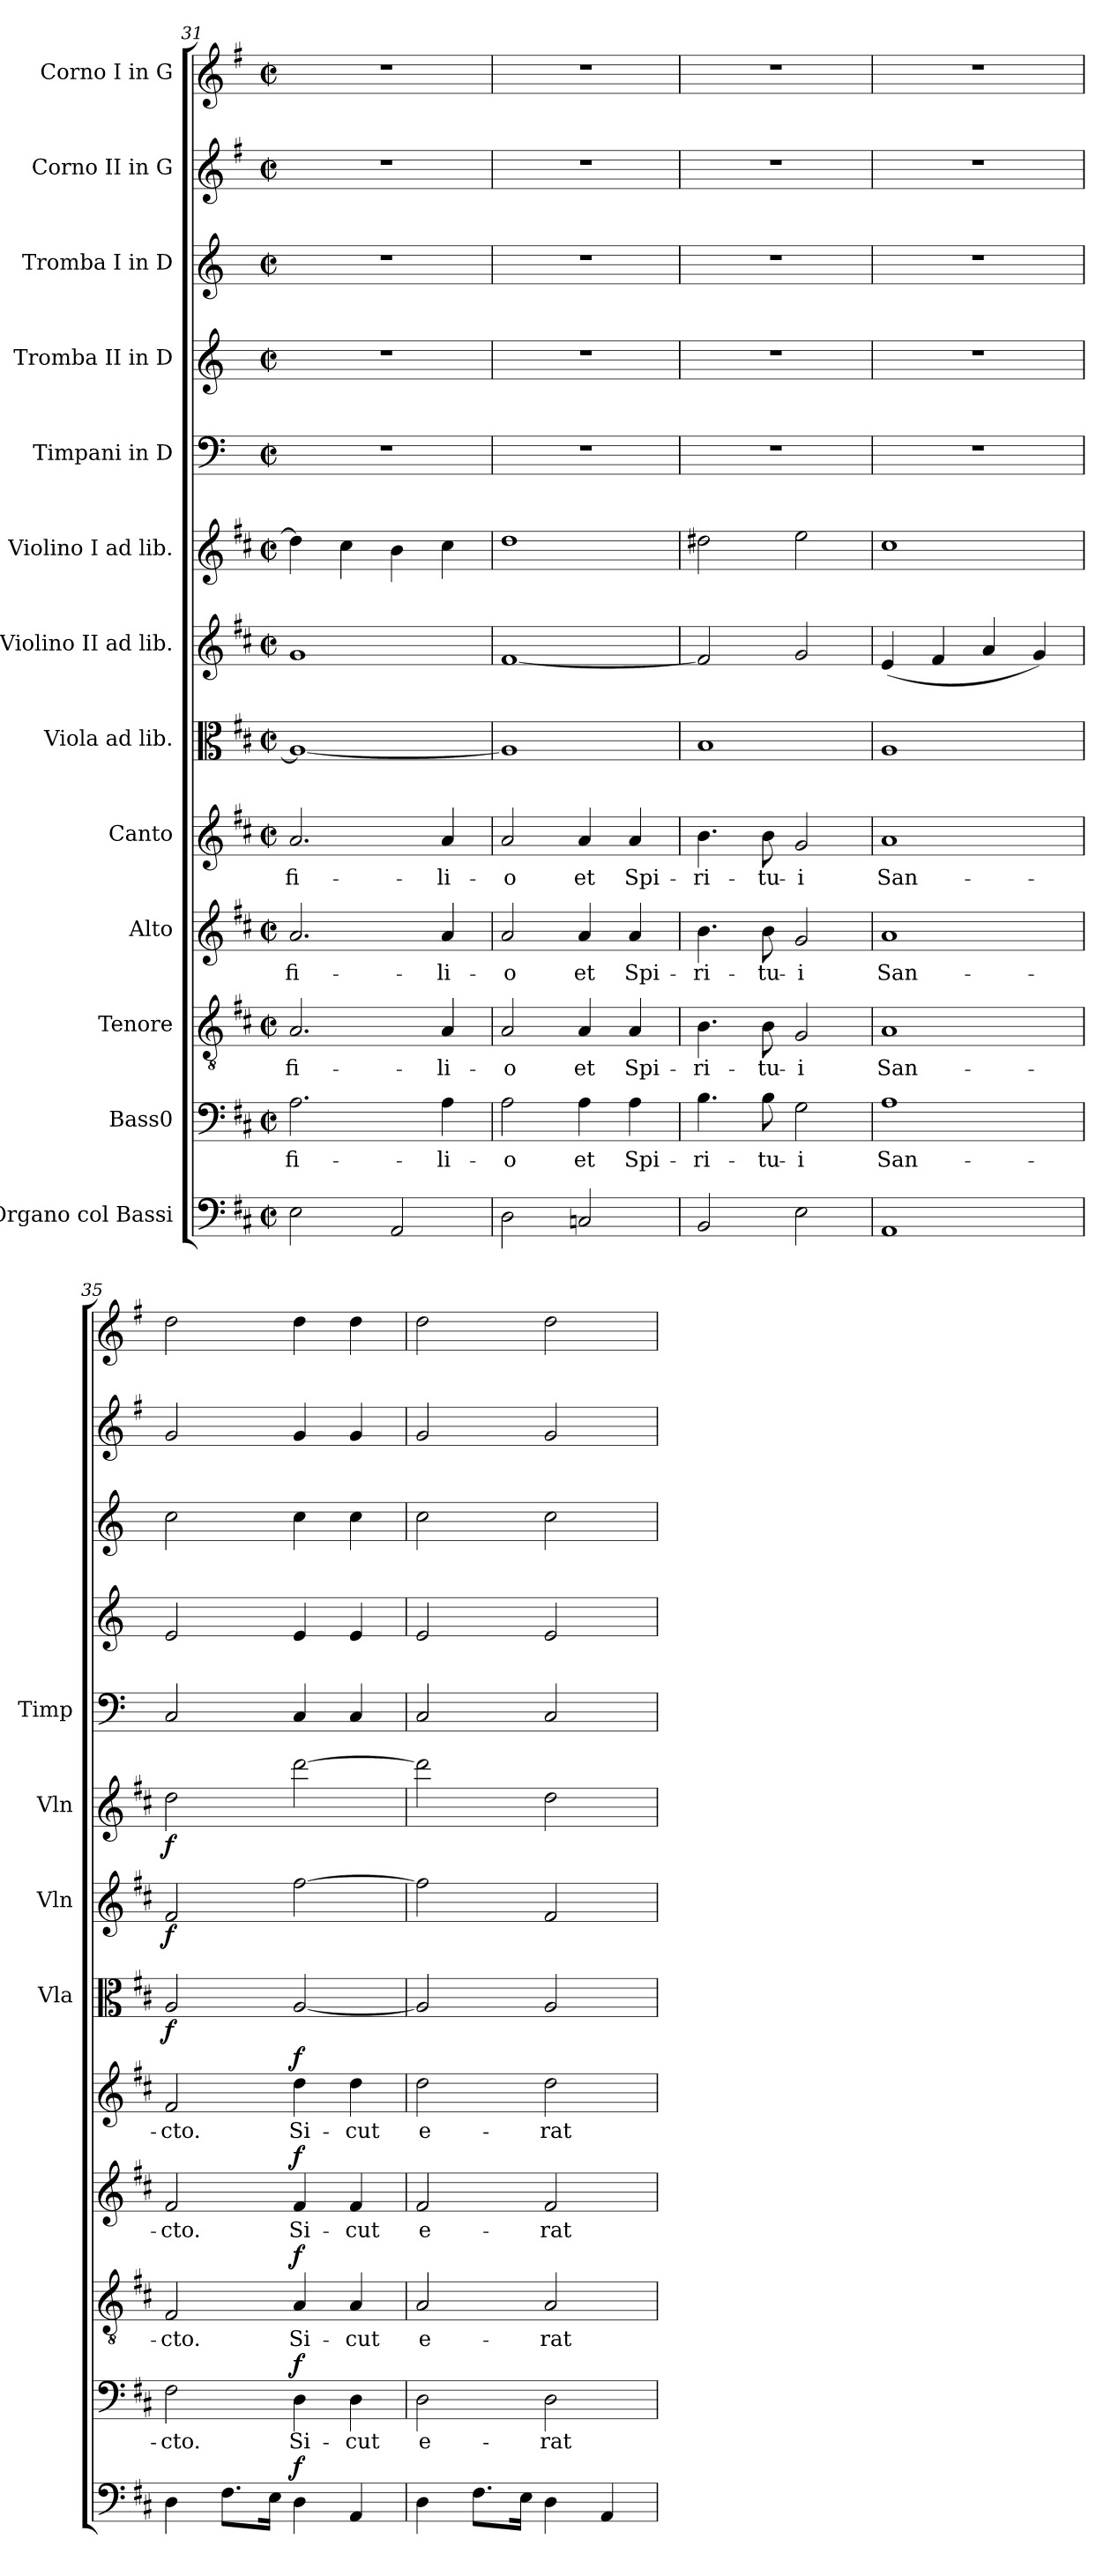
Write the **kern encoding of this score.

**kern	**dynam	**kern	**text	**dynam	**kern	**text	**dynam	**kern	**text	**dynam	**kern	**text	**dynam	**kern	**dynam	**kern	**dynam	**kern	**dynam	**kern	**kern	**kern	**kern	**kern
*part13	*part13	*part12	*part12	*part12	*part11	*part11	*part11	*part10	*part10	*part10	*part9	*part9	*part9	*part8	*part8	*part7	*part7	*part6	*part6	*part5	*part4	*part3	*part2	*part1
*staff13	*staff13	*staff12	*staff12	*staff12	*staff11	*staff11	*staff11	*staff10	*staff10	*staff10	*staff9	*staff9	*staff9	*staff8	*staff8	*staff7	*staff7	*staff6	*staff6	*staff5	*staff4	*staff3	*staff2	*staff1
*I"Organo col Bassi	*	*I"Bass0	*	*	*I"Tenore	*	*	*I"Alto	*	*	*I"Canto	*	*	*I"Viola ad lib.	*	*I"Violino II ad lib.	*	*I"Violino I ad lib.	*	*I"Timpani in D	*I"Tromba II in D	*I"Tromba I in D	*I"Corno II in G	*I"Corno I in G
*	*	*	*	*	*	*	*	*	*	*	*	*	*	*I'Vla	*	*I'Vln	*	*I'Vln	*	*I'Timp	*	*	*	*
!!LO:PB:g=z
*clefF4	*	*clefF4	*	*	*clefGv2	*	*	*clefG2	*	*	*clefG2	*	*	*clefC3	*	*clefG2	*	*clefG2	*	*clefF4	*clefG2	*clefG2	*clefG2	*clefG2
*	*	*	*	*	*	*	*	*	*	*	*	*	*	*	*	*	*	*	*	*ITrd-1c-2	*ITrd-1c-2	*ITrd-1c-2	*ITrd3c5	*ITrd3c5
*k[f#c#]	*	*k[f#c#]	*	*	*k[f#c#]	*	*	*k[f#c#]	*	*	*k[f#c#]	*	*	*k[f#c#]	*	*k[f#c#]	*	*k[f#c#]	*	*k[f#c#]	*k[f#c#]	*k[f#c#]	*k[f#c#]	*k[f#c#]
*M2/2	*	*M2/2	*	*	*M2/2	*	*	*M2/2	*	*	*M2/2	*	*	*M2/2	*	*M2/2	*	*M2/2	*	*M2/2	*M2/2	*M2/2	*M2/2	*M2/2
*met(c|)	*	*met(c|)	*	*	*met(c|)	*	*	*met(c|)	*	*	*met(c|)	*	*	*met(c|)	*	*met(c|)	*	*met(c|)	*	*met(c|)	*met(c|)	*met(c|)	*met(c|)	*met(c|)
=31	=31	=31	=31	=31	=31	=31	=31	=31	=31	=31	=31	=31	=31	=31	=31	=31	=31	=31	=31	=31	=31	=31	=31	=31
!	!	!	!LO:LY:b	!	!	!LO:LY:b	!	!	!LO:LY:b	!	!	!LO:LY:b	!	!	!	!	!	!	!	!	!	!	!	!
2E\	.	2.A\	fi-	.	2.A/	fi-	.	2.a/	fi-	.	2.a/	fi-	.	1A_	.	1g	.	4dd\]	.	1r	1r	1r	1r	1r
.	.	.	.	.	.	.	.	.	.	.	.	.	.	.	.	.	.	4cc#\	.	.	.	.	.	.
2AA/	.	.	.	.	.	.	.	.	.	.	.	.	.	.	.	.	.	4b\	.	.	.	.	.	.
!	!	!	!LO:LY:b	!	!	!LO:LY:b	!	!	!LO:LY:b	!	!	!LO:LY:b	!	!	!	!	!	!	!	!	!	!	!	!
.	.	4A\	-li-	.	4A/	-li-	.	4a/	-li-	.	4a/	-li-	.	.	.	.	.	4cc#\	.	.	.	.	.	.
=32	=32	=32	=32	=32	=32	=32	=32	=32	=32	=32	=32	=32	=32	=32	=32	=32	=32	=32	=32	=32	=32	=32	=32	=32
!	!	!	!LO:LY:b	!	!	!LO:LY:b	!	!	!LO:LY:b	!	!	!LO:LY:b	!	!	!	!	!	!	!	!	!	!	!	!
2D\	.	2A\	-o	.	2A/	-o	.	2a/	-o	.	2a/	-o	.	1A]	.	[1f#	.	1dd	.	1r	1r	1r	1r	1r
!	!	!	!LO:LY:b	!	!	!LO:LY:b	!	!	!LO:LY:b	!	!	!LO:LY:b	!	!	!	!	!	!	!	!	!	!	!	!
2Cn/	.	4A\	et	.	4A/	et	.	4a/	et	.	4a/	et	.	.	.	.	.	.	.	.	.	.	.	.
!	!	!	!LO:LY:b	!	!	!LO:LY:b	!	!	!LO:LY:b	!	!	!LO:LY:b	!	!	!	!	!	!	!	!	!	!	!	!
.	.	4A\	Spi-	.	4A/	Spi-	.	4a/	Spi-	.	4a/	Spi-	.	.	.	.	.	.	.	.	.	.	.	.
=33	=33	=33	=33	=33	=33	=33	=33	=33	=33	=33	=33	=33	=33	=33	=33	=33	=33	=33	=33	=33	=33	=33	=33	=33
!	!	!	!LO:LY:b	!	!	!LO:LY:b	!	!	!LO:LY:b	!	!	!LO:LY:b	!	!	!	!	!	!	!	!	!	!	!	!
2BB/	.	4.B\	-ri-	.	4.B\	-ri-	.	4.b\	-ri-	.	4.b\	-ri-	.	1B	.	2f#/]	.	2dd#X\	.	1r	1r	1r	1r	1r
!	!	!	!LO:LY:b	!	!	!LO:LY:b	!	!	!LO:LY:b	!	!	!LO:LY:b	!	!	!	!	!	!	!	!	!	!	!	!
.	.	8B\	-tu-	.	8B\	-tu-	.	8b\	-tu-	.	8b\	-tu-	.	.	.	.	.	.	.	.	.	.	.	.
!	!	!	!LO:LY:b	!	!	!LO:LY:b	!	!	!LO:LY:b	!	!	!LO:LY:b	!	!	!	!	!	!	!	!	!	!	!	!
2E\	.	2G\	-i	.	2G/	-i	.	2g/	-i	.	2g/	-i	.	.	.	2g/	.	2ee\	.	.	.	.	.	.
=34	=34	=34	=34	=34	=34	=34	=34	=34	=34	=34	=34	=34	=34	=34	=34	=34	=34	=34	=34	=34	=34	=34	=34	=34
!	!	!	!LO:LY:b	!	!	!LO:LY:b	!	!	!LO:LY:b	!	!	!LO:LY:b	!	!	!	!	!	!	!	!	!	!	!	!
1AA	.	1A	San-	.	1A	San-	.	1a	San-	.	1a	San-	.	1A	.	(4e/	.	1cc#	.	1r	1r	1r	1r	1r
.	.	.	.	.	.	.	.	.	.	.	.	.	.	.	.	4f#/	.	.	.	.	.	.	.	.
.	.	.	.	.	.	.	.	.	.	.	.	.	.	.	.	4a/	.	.	.	.	.	.	.	.
.	.	.	.	.	.	.	.	.	.	.	.	.	.	.	.	4g/)	.	.	.	.	.	.	.	.
=35	=35	=35	=35	=35	=35	=35	=35	=35	=35	=35	=35	=35	=35	=35	=35	=35	=35	=35	=35	=35	=35	=35	=35	=35
!	!	!	!LO:LY:b	!	!	!LO:LY:b	!	!	!LO:LY:b	!	!	!LO:LY:b	!	!	!LO:DY:b	!	!LO:DY:b	!	!LO:DY:b	!	!	!	!	!
4D\	.	2F#\	-cto.	.	2F#/	-cto.	.	2f#/	-cto.	.	2f#/	-cto.	.	2A/	f	2f#/	f	2dd\	f	2D/	2f#/	2dd\	2d/	2a\
8.F#\L	.	.	.	.	.	.	.	.	.	.	.	.	.	.	.	.	.	.	.	.	.	.	.	.
16E\Jk	.	.	.	.	.	.	.	.	.	.	.	.	.	.	.	.	.	.	.	.	.	.	.	.
!	!LO:DY:a	!	!LO:LY:b	!LO:DY:a	!	!LO:LY:b	!LO:DY:a	!	!LO:LY:b	!LO:DY:a	!	!LO:LY:b	!LO:DY:a	!	!	!	!	!	!	!	!	!	!	!
4D\	f	4D\	Si-	f	4A/	Si-	f	4f#/	Si-	f	4dd\	Si-	f	[2A/	.	[2ff#\	.	[2ddd\	.	4D/	4f#/	4dd\	4d/	4a\
!	!	!	!LO:LY:b	!	!	!LO:LY:b	!	!	!LO:LY:b	!	!	!LO:LY:b	!	!	!	!	!	!	!	!	!	!	!	!
4AA/	.	4D\	-cut	.	4A/	-cut	.	4f#/	-cut	.	4dd\	-cut	.	.	.	.	.	.	.	4D/	4f#/	4dd\	4d/	4a\
=36	=36	=36	=36	=36	=36	=36	=36	=36	=36	=36	=36	=36	=36	=36	=36	=36	=36	=36	=36	=36	=36	=36	=36	=36
!	!	!	!LO:LY:b	!	!	!LO:LY:b	!	!	!LO:LY:b	!	!	!LO:LY:b	!	!	!	!	!	!	!	!	!	!	!	!
4D\	.	2D\	e-	.	2A/	e-	.	2f#/	e-	.	2dd\	e-	.	2A/]	.	2ff#\]	.	2ddd\]	.	2D/	2f#/	2dd\	2d/	2a\
8.F#\L	.	.	.	.	.	.	.	.	.	.	.	.	.	.	.	.	.	.	.	.	.	.	.	.
16E\Jk	.	.	.	.	.	.	.	.	.	.	.	.	.	.	.	.	.	.	.	.	.	.	.	.
!	!	!	!LO:LY:b	!	!	!LO:LY:b	!	!	!LO:LY:b	!	!	!LO:LY:b	!	!	!	!	!	!	!	!	!	!	!	!
4D\	.	2D\	-rat	.	2A/	-rat	.	2f#/	-rat	.	2dd\	-rat	.	2A/	.	2f#/	.	2dd\	.	2D/	2f#/	2dd\	2d/	2a\
4AA/	.	.	.	.	.	.	.	.	.	.	.	.	.	.	.	.	.	.	.	.	.	.	.	.
=	=	=	=	=	=	=	=	=	=	=	=	=	=	=	=	=	=	=	=	=	=	=	=	=
*-	*-	*-	*-	*-	*-	*-	*-	*-	*-	*-	*-	*-	*-	*-	*-	*-	*-	*-	*-	*-	*-	*-	*-	*-
